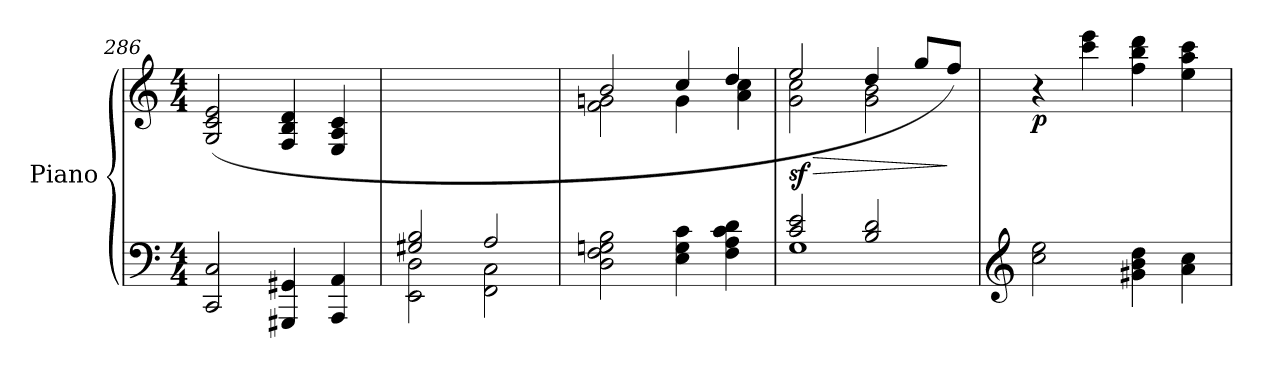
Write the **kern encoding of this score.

**kern	**kern	**dynam
*part1	*part1	*part1
*staff2	*staff1	*staff1/2
*I"Piano	*	*
*I'Pno	*	*
*clefF4	*clefG2	*
*k[]	*k[]	*
*M4/4	*M4/4	*
=286	=286	=286
!	!	!LO:DY:a=2
2CC/ 2C/	(2G/ 2c/ 2e/	other-dynamics
4GGG#X/ 4GG#X/	4F/ 4B/ 4d/	.
4AAA/ 4AA/	4E/ 4A/ 4c/	.
=287	=287	=287
*^	*	*
2G#X/ 2B/	2EE\ 2D\	1ryy	.
2A/	2FF\ 2C\	.	.
!!LO:LB:g=z
=288	=288	=288	=288
*	*	*^	*
!	!	!	!	!LO:DY:b
*v	*v	*	*	*
2D\ 2F\ 2Gn\ 2B\	2b/	2f\ 2gn\	other-dynamics
4E\ 4G\ 4c\	4cc/	4g\	.
4F\ 4A\ 4c\ 4d\	4dd/	4a\ 4cc\	.
=289	=289	=289	=289
*^	*	*	*
!	!	!	!	!LO:HP:b
!	!	!	!	!LO:DY:n=1:b
2c/ 2e/	1G	2ee/	2g\ 2cc\	> sf
2B/ 2d/	.	4dd/	2g\ 2b\	.
.	.	8gg/L	.	.
.	.	8ff/J)	.	]
*v	*v	*	*	*
*	*v	*v	*
!!LO:LB:g=z
=290	=290	=290
*clefG2	*	*
!	!	!LO:DY:b
2cc\ 2ee\	4r	p
.	4ccc\ 4eee\	.
4g#X\ 4b\ 4dd\	4ff\ 4bb\ 4ddd\	.
4a\ 4cc\	4ee\ 4aa\ 4ccc\	.
=	=	=
*-	*-	*-
